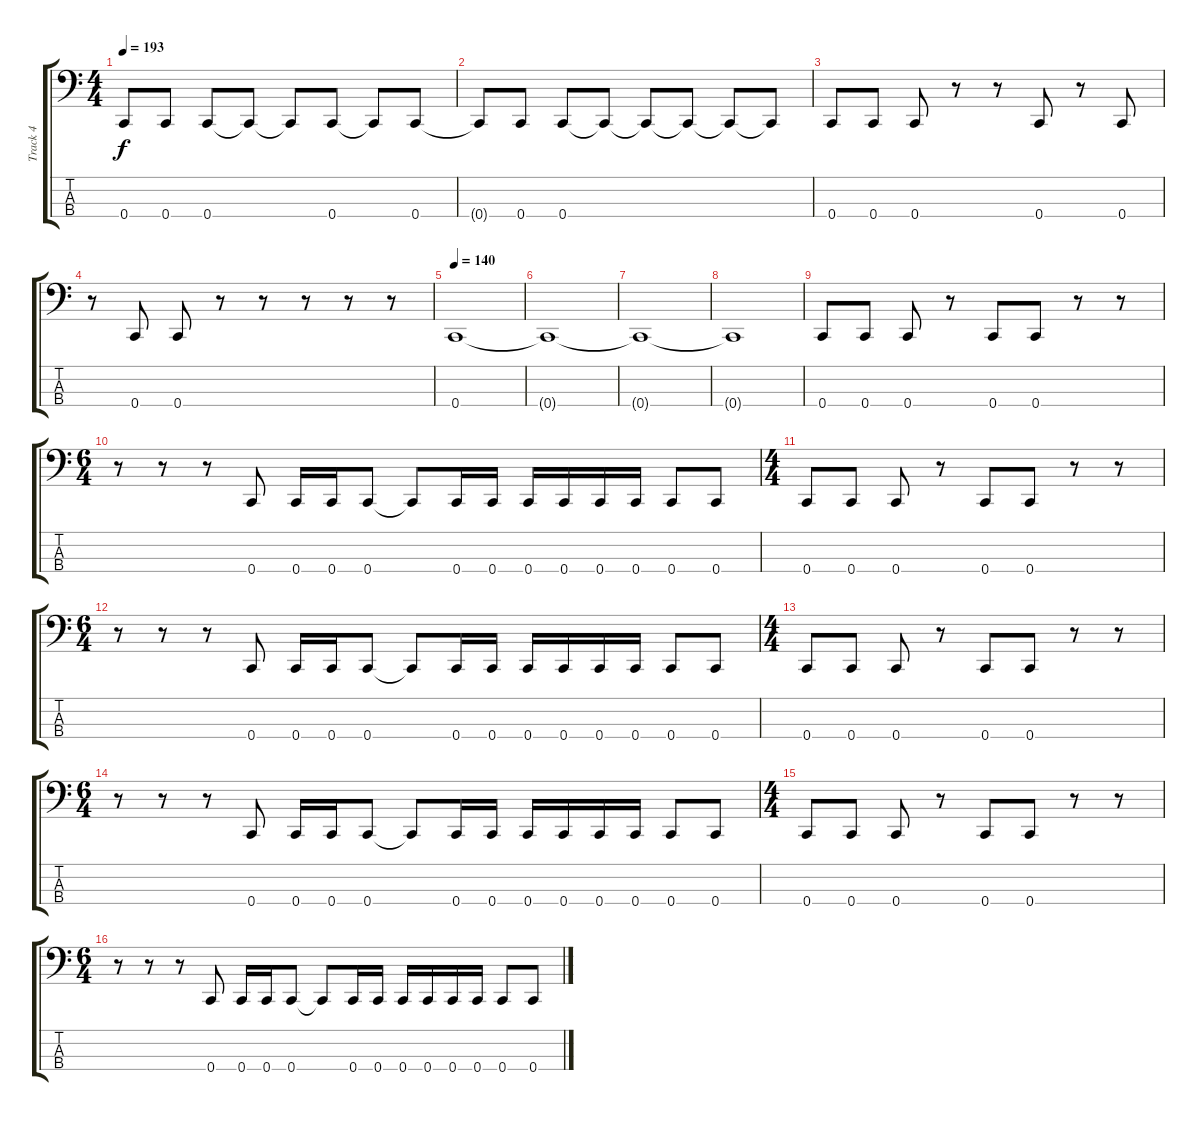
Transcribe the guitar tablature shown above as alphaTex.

\track ("Track 4" "Track 4") {instrument electricbasspick}
\staff {score tabs}
\tuning (F2 C2 G1 C1) {hide}
\ts (4 4)
\tempo 193
\clef f4
\ks c
0.4.8{dy f} 0.4.8 0.4.8 0.4{t}.8 0.4{t}.8 0.4.8 0.4{t}.8 0.4.8 |
0.4{t}.8 0.4.8 0.4.8 0.4{t}.8 0.4{t}.8 0.4{t}.8 0.4{t}.8 0.4{t}.8 |
0.4.8 0.4.8 0.4.8 r.8 r.8 0.4.8 r.8 0.4.8 |
r.8 0.4.8 0.4.8 r.8 r.8 r.8 r.8 r.8 |
\tempo 140
0.4.1 |
0.4{t}.1 |
0.4{t}.1 |
0.4{t}.1 |
0.4.8 0.4.8 0.4.8 r.8 0.4.8 0.4.8 r.8 r.8 |
\ts (6 4)
r.8 r.8 r.8 0.4.8 0.4.16 0.4.16 0.4.8 0.4{t}.8 0.4.16 0.4.16 0.4.16 0.4.16 0.4.16 0.4.16 0.4.8 0.4.8 |
\ts (4 4)
0.4.8 0.4.8 0.4.8 r.8 0.4.8 0.4.8 r.8 r.8 |
\ts (6 4)
r.8 r.8 r.8 0.4.8 0.4.16 0.4.16 0.4.8 0.4{t}.8 0.4.16 0.4.16 0.4.16 0.4.16 0.4.16 0.4.16 0.4.8 0.4.8 |
\ts (4 4)
0.4.8 0.4.8 0.4.8 r.8 0.4.8 0.4.8 r.8 r.8 |
\ts (6 4)
r.8 r.8 r.8 0.4.8 0.4.16 0.4.16 0.4.8 0.4{t}.8 0.4.16 0.4.16 0.4.16 0.4.16 0.4.16 0.4.16 0.4.8 0.4.8 |
\ts (4 4)
0.4.8 0.4.8 0.4.8 r.8 0.4.8 0.4.8 r.8 r.8 |
\ts (6 4)
r.8 r.8 r.8 0.4.8 0.4.16 0.4.16 0.4.8 0.4{t}.8 0.4.16 0.4.16 0.4.16 0.4.16 0.4.16 0.4.16 0.4.8 0.4.8
